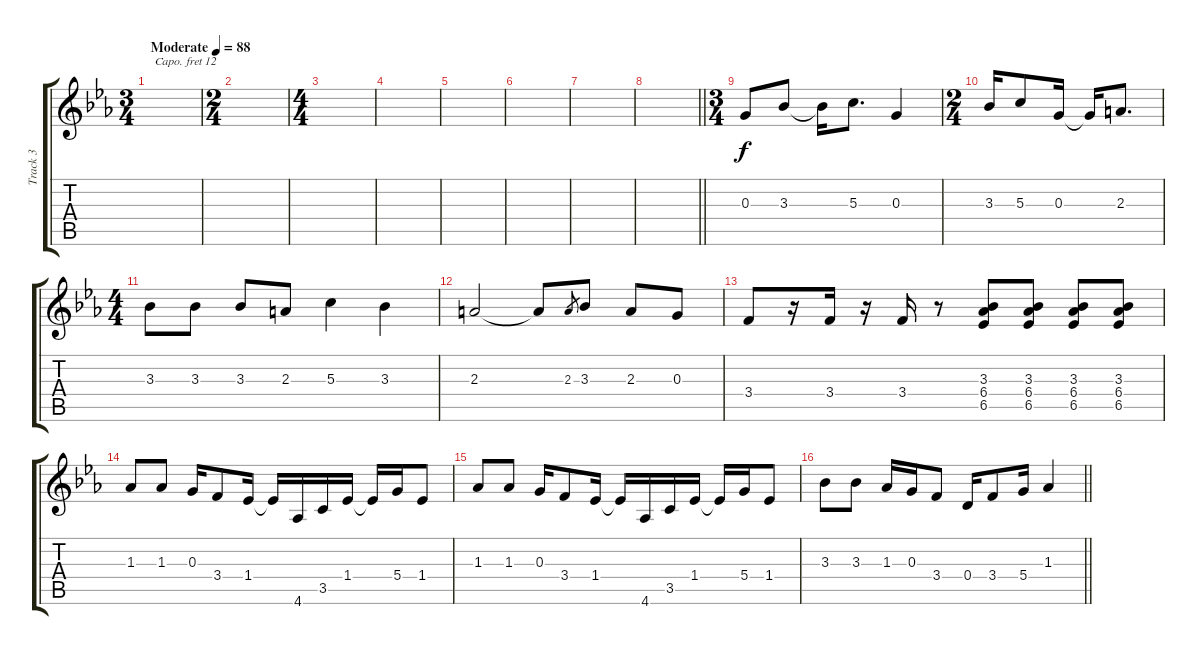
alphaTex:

\track ("Track 3" "Track 3") {instrument stringensemble1}
\staff {score tabs}
\capo 12
\tuning (E4 B3 G3 D3 A2 E2) {hide}
\ts (3 4)
\tempo (88 "Moderate")
\clef g2
\ks eb
|
\ts (2 4)
|
\ts (4 4)
|
|
|
|
|
\barLineRight lightlight
|
\ts (3 4)
0.3.8 3.3.8 3.3{t}.16 5.3.8{d} 0.3.4 |
\ts (2 4)
3.3.16 5.3.8 0.3.16 0.3{t}.16 2.3.8{d} |
\ts (4 4)
3.3.8 3.3.8 3.3.8 2.3.8 5.3.4 3.3.4 |
2.3.2 2.3{t}.8 2.3.8{gr} 3.3.8 2.3.8 0.3.8 |
3.4.8 r.16 3.4.16 r.16 3.4.16 r.8 (3.3 6.4 6.5).8 (3.3 6.4 6.5).8 (3.3 6.4 6.5).8 (3.3 6.4 6.5).8 |
1.3.8 1.3.8 0.3.16 3.4.8 1.4.16 1.4{t}.16 4.6.16 3.5.16 1.4.16 1.4{t}.16 5.4.16 1.4.8 |
1.3.8 1.3.8 0.3.16 3.4.8 1.4.16 1.4{t}.16 4.6.16 3.5.16 1.4.16 1.4{t}.16 5.4.16 1.4.8 |
\barLineRight lightlight
3.3.8 3.3.8 1.3.16 0.3.16 3.4.8 0.4.16 3.4.8 5.4.16 1.3.4
